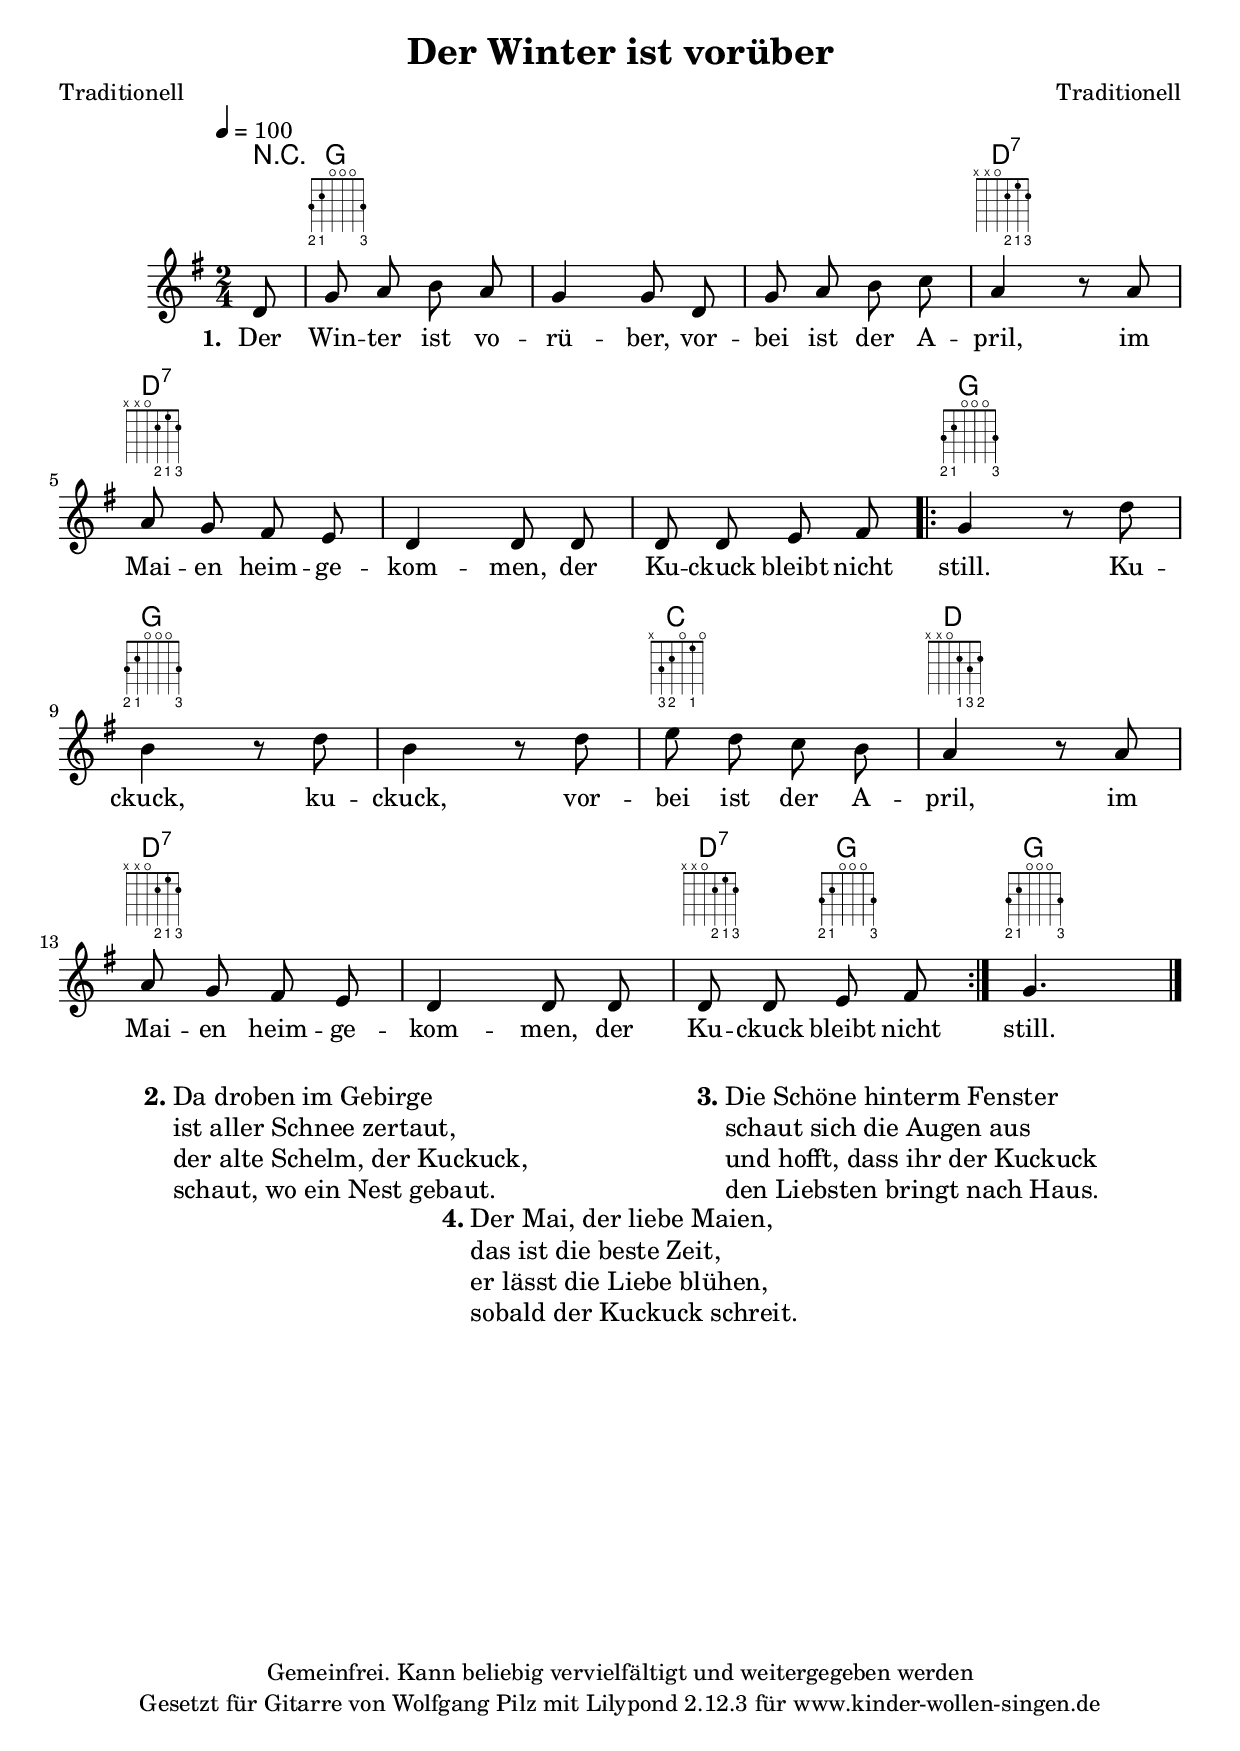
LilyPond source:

% ****************************************************************
% *** Created on Thu Feb 05 21:55:02 CET 2011 by Wolfgang Pilz ***
% ****************************************************************

% *** Vorspann                                                 ***
\version "2.12.3"

\include "predefined-guitar-fretboards.ly"

\paper {
}
#(set-default-paper-size "a4")

\header {
	title = "Der Winter ist vorüber" 
 	composer = "Traditionell" 	
 	poet = "Traditionell" 
% 	arranger = " Git. Arr. Wolfgang Pilz" 
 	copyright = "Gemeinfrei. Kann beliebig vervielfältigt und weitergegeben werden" 
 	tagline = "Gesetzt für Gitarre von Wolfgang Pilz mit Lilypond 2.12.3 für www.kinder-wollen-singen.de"

}


% ****************************************************************
% *** Text und Melodie                                         ***
% ****************************************************************

wintervorueberverse= \lyricmode {
	\set stanza = #"1. "
	Der Win -- ter ist vo -- rü -- ber, vor -- bei ist der A -- pril, 
	im Mai -- en heim -- ge -- kom -- men, der Ku -- ckuck bleibt nicht still. 
	Ku -- ckuck, ku -- ckuck, vor -- bei ist der A -- pril, 
	im Mai -- en heim -- ge -- kom -- men, der Ku -- ckuck bleibt nicht still.
}
 
 wintervoruebervoice = \new Staff {
	\time 2/4
	\tempo 4 = 100
	\key g \major
	\clef treble
	\relative c' { 	
		\context Voice = "wintervoruebermelody" {
			\dynamicUp	
			\autoBeamOff
 % Type notes here 
	\partial 8		d8  
	g a b a 
	g4 g8 d
	g a b c
	a4 r8 a8 
	\break
	a g fis e
	d4 d8 d
	d d e fis 
	\repeat volta 2 {
	g4 r8 d' 
	\break
        b4 r8  d 
        b4 r8  d
        e d c b 
        a4 r8 a 
	\break
	a g fis e
	d4 d8 d 
		d d e fis }
	g4.
	\bar "|."
		}
	}
 }

wintervorueberharmonies = \chordmode {	
		\partial 8 r8
		g1.  d2:7 
		d1.:7 g2 
		g1 c2 d2 
		d1:7 d4:7 g4 g4.		

	}


% ****************************************************************
% *** Generierung                                              ***
% ****************************************************************

\score {
	<<
		\context ChordNames { \wintervorueberharmonies }
		\context FretBoards { \wintervorueberharmonies }
		\wintervoruebervoice
		\context Lyrics = "lwintervoruebermelody" \lyricmode { \lyricsto "wintervoruebermelody" \wintervorueberverse }
		
	>>	

  \layout {
  	  \context {
\Score
\override SpacingSpanner
#'base-shortest-duration = #(ly:make-moment 1 8)
}
  }
  
  \midi {
	}
}


\markup { \large
\fill-line {
\hspace #0.1 % Spalte vom linken Rand wegbewegen
% Kann entfernt werden, wenn wenig Platz auf der Seite ist
\column {
\line { \bold "2."
\column {
"Da droben im Gebirge " 
"ist aller Schnee zertaut, " 
"der alte Schelm, der Kuckuck, " 
"schaut, wo ein Nest gebaut."
}
}
}
\hspace #0.1 % Horizontalen Abstand zwischen Spalten hinzufÂ¨ugen;
% if they are still too close, add more " " pairs
% bis das Resultat gut aussieht
\column {
\line { \bold "3."
\column {
	"Die Schöne hinterm Fenster " 
	"schaut sich die Augen aus " 
	"und hofft, dass ihr der Kuckuck " 
	"den Liebsten bringt nach Haus."
}
}
}
\hspace #0.1 % zusÂ¨atzlichen Platz fÂ¨ur den rechten Rand
% kann entfernt werden, wenn wenig Platz auf der Seite ist
}
}

\markup { \large
\fill-line {
\hspace #0.1 % Spalte vom linken Rand wegbewegen
% Kann entfernt werden, wenn wenig Platz auf der Seite ist
\column {
\line { \bold "4."
\column {
	"Der Mai, der liebe Maien, " 
	"das ist die beste Zeit, " 
	"er lässt die Liebe blühen, " 
	"sobald der Kuckuck schreit."
}
}
}
\hspace #0.1 % zusÂ¨atzlichen Platz fÂ¨ur den rechten Rand
% kann entfernt werden, wenn wenig Platz auf der Seite ist
}
}
